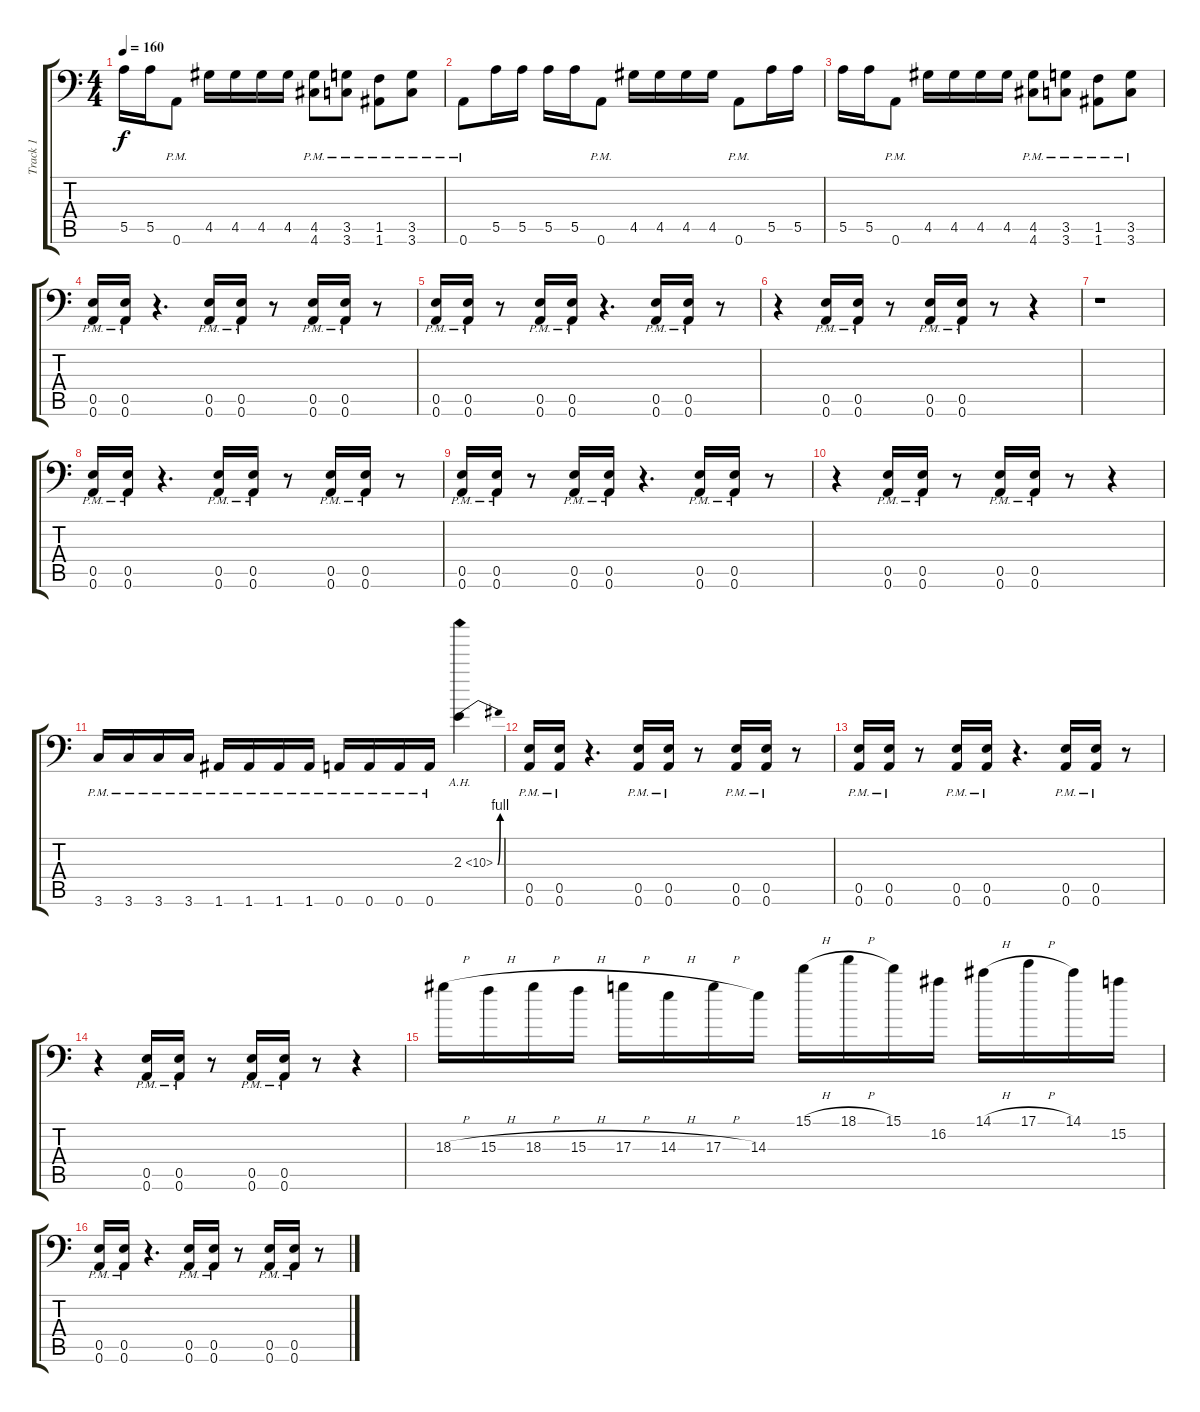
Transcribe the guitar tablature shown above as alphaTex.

\track ("Track 1" "Track 1") {instrument overdrivenguitar}
\staff {score tabs}
\tuning (B3 Gb3 D3 A2 E2 A1) {hide}
\ts (4 4)
\tempo 160
\clef f4
\ks c
5.5.16{dy f} 5.5.16 0.6{pm}.8 4.5.16 4.5.16 4.5.16 4.5.16 (4.5{pm} 4.6{pm}).8 (3.5{pm} 3.6{pm}).8 (1.5{pm} 1.6{pm}).8 (3.5{pm} 3.6{pm}).8 |
0.6{pm}.8 5.5.16 5.5.16 5.5.16 5.5.16 0.6{pm}.8 4.5.16 4.5.16 4.5.16 4.5.16 0.6{pm}.8 5.5.16 5.5.16 |
5.5.16 5.5.16 0.6{pm}.8 4.5.16 4.5.16 4.5.16 4.5.16 (4.5{pm} 4.6{pm}).8 (3.5{pm} 3.6{pm}).8 (1.5{pm} 1.6{pm}).8 (3.5{pm} 3.6{pm}).8 |
(0.5{pm} 0.6{pm}).16 (0.5{pm} 0.6{pm}).16 r.4{d} (0.5{pm} 0.6{pm}).16 (0.5{pm} 0.6{pm}).16 r.8 (0.5{pm} 0.6{pm}).16 (0.5{pm} 0.6{pm}).16 r.8 |
(0.5{pm} 0.6{pm}).16 (0.5{pm} 0.6{pm}).16 r.8 (0.5{pm} 0.6{pm}).16 (0.5{pm} 0.6{pm}).16 r.4{d} (0.5{pm} 0.6{pm}).16 (0.5{pm} 0.6{pm}).16 r.8 |
r.4 (0.5{pm} 0.6{pm}).16 (0.5{pm} 0.6{pm}).16 r.8 (0.5{pm} 0.6{pm}).16 (0.5{pm} 0.6{pm}).16 r.8 r.4 |
r.1 |
(0.5{pm} 0.6{pm}).16 (0.5{pm} 0.6{pm}).16 r.4{d} (0.5{pm} 0.6{pm}).16 (0.5{pm} 0.6{pm}).16 r.8 (0.5{pm} 0.6{pm}).16 (0.5{pm} 0.6{pm}).16 r.8 |
(0.5{pm} 0.6{pm}).16 (0.5{pm} 0.6{pm}).16 r.8 (0.5{pm} 0.6{pm}).16 (0.5{pm} 0.6{pm}).16 r.4{d} (0.5{pm} 0.6{pm}).16 (0.5{pm} 0.6{pm}).16 r.8 |
r.4 (0.5{pm} 0.6{pm}).16 (0.5{pm} 0.6{pm}).16 r.8 (0.5{pm} 0.6{pm}).16 (0.5{pm} 0.6{pm}).16 r.8 r.4 |
3.6{pm}.16 3.6{pm}.16 3.6{pm}.16 3.6{pm}.16 1.6{pm}.16 1.6{pm}.16 1.6{pm}.16 1.6{pm}.16 0.6{pm}.16 0.6{pm}.16 0.6{pm}.16 0.6{pm}.16 2.3{be (bend 0 0 60 4) ah 8}.4 |
(0.5{pm} 0.6{pm}).16 (0.5{pm} 0.6{pm}).16 r.4{d} (0.5{pm} 0.6{pm}).16 (0.5{pm} 0.6{pm}).16 r.8 (0.5{pm} 0.6{pm}).16 (0.5{pm} 0.6{pm}).16 r.8 |
(0.5{pm} 0.6{pm}).16 (0.5{pm} 0.6{pm}).16 r.8 (0.5{pm} 0.6{pm}).16 (0.5{pm} 0.6{pm}).16 r.4{d} (0.5{pm} 0.6{pm}).16 (0.5{pm} 0.6{pm}).16 r.8 |
r.4 (0.5{pm} 0.6{pm}).16 (0.5{pm} 0.6{pm}).16 r.8 (0.5{pm} 0.6{pm}).16 (0.5{pm} 0.6{pm}).16 r.8 r.4 |
18.3{h}.16 15.3{h}.16 18.3{h}.16 15.3{h}.16 17.3{h}.16 14.3{h}.16 17.3{h}.16 14.3.16 15.1{h}.16 18.1{h}.16 15.1.16 16.2.16 14.1{h}.16 17.1{h}.16 14.1.16 15.2.16 |
(0.5{pm} 0.6{pm}).16 (0.5{pm} 0.6{pm}).16 r.4{d} (0.5{pm} 0.6{pm}).16 (0.5{pm} 0.6{pm}).16 r.8 (0.5{pm} 0.6{pm}).16 (0.5{pm} 0.6{pm}).16 r.8
